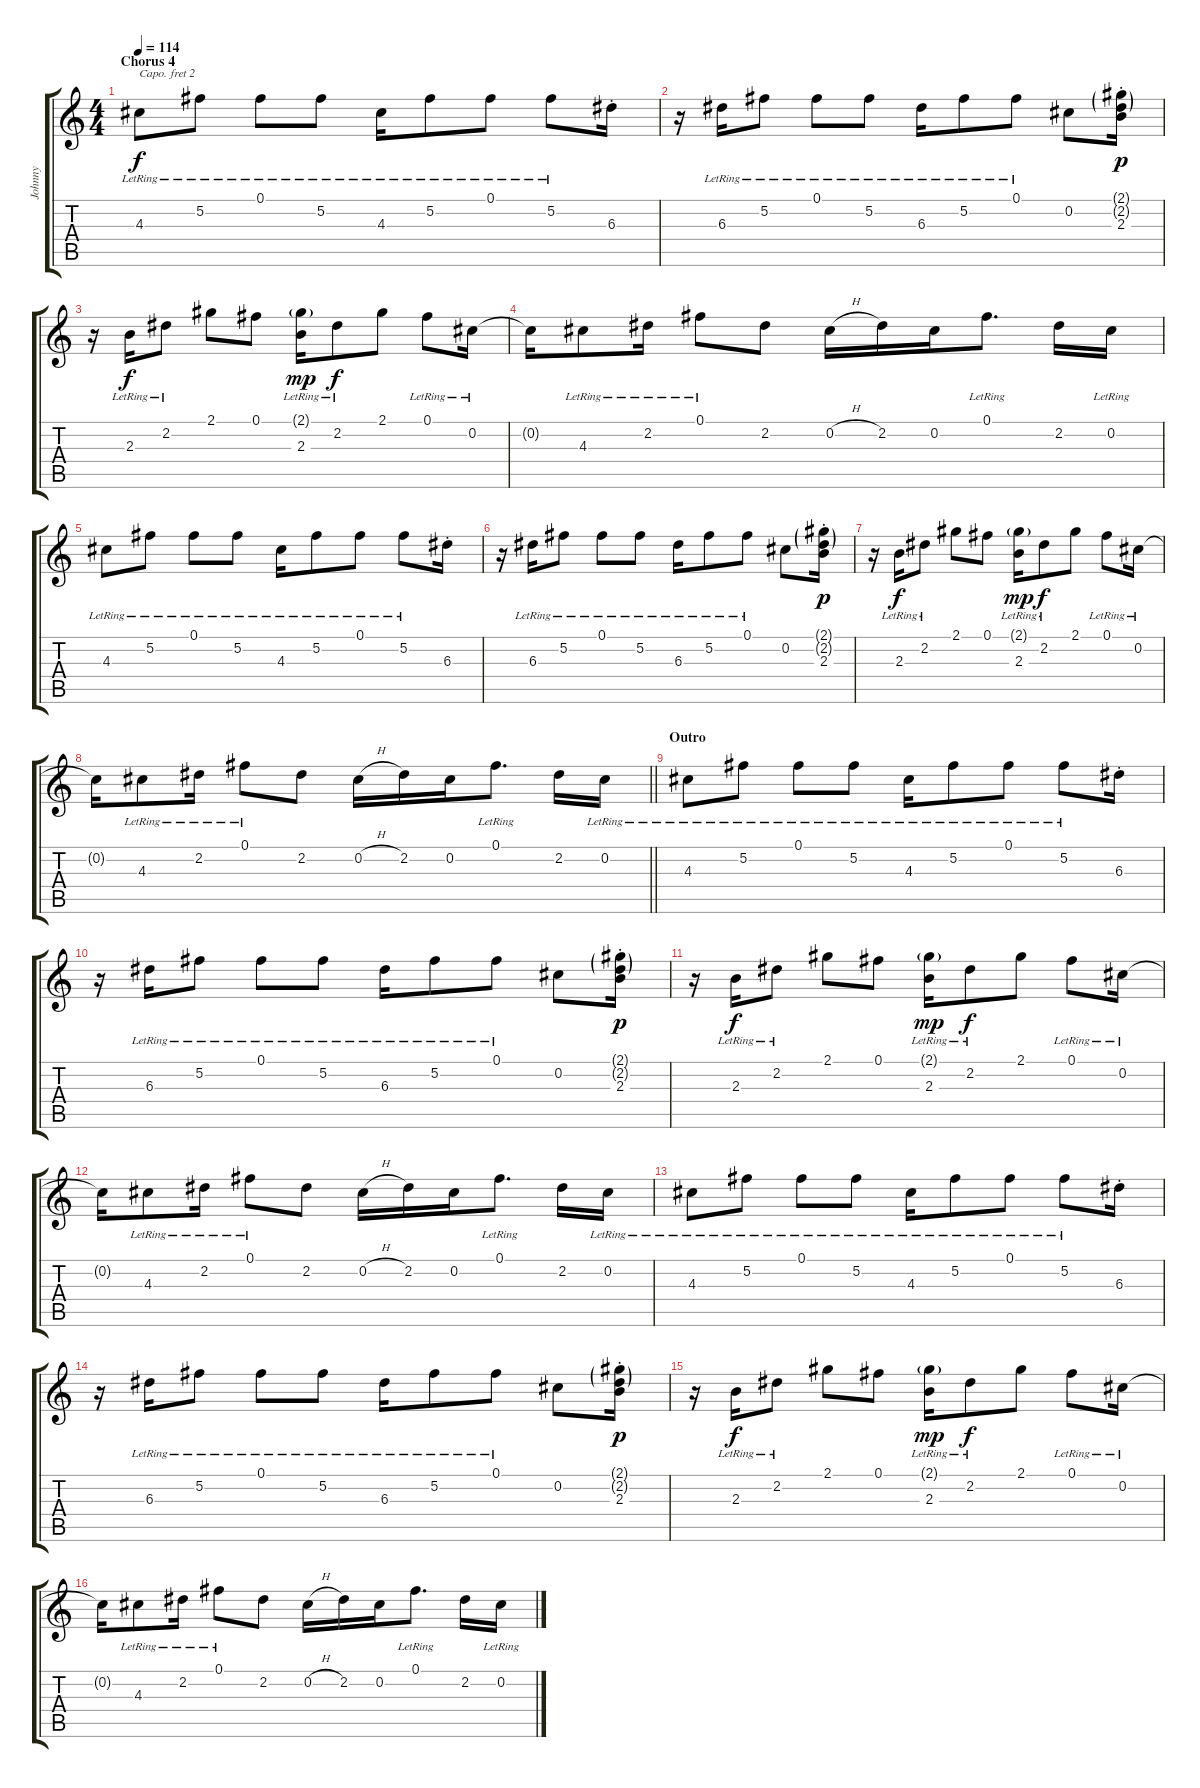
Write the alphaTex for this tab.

\track ("Johnny " "Johnny ") {instrument electricguitarjazz}
\staff {score tabs}
\capo 2
\tuning (E4 B3 G3 D3 A2 E2) {hide}
\ts (4 4)
\section ("" "Chorus 4")
\tempo 114
\clef g2
\ks c
4.3{lr}.8{dy f} 5.2{lr}.8 0.1{lr}.8 5.2{lr}.8 4.3{lr}.16 5.2{lr}.8 0.1{lr}.8 5.2{lr}.8 6.3{st}.16 |
r.16 6.3{lr}.16 5.2{lr}.8 0.1{lr}.8 5.2{lr}.8 6.3{lr}.16 5.2{lr}.8 0.1{lr}.8 0.2.8 (2.1{g} 2.2{g} 2.3{st}).16{dy p} |
r.16 2.3{lr}.16{dy f} 2.2{lr}.8 2.1.8 0.1.8 (2.1{g lr} 2.3{lr}).16{dy mp} 2.2{lr}.8{dy f} 2.1.8 0.1{lr}.8 0.2{lr}.16 |
0.2{t}.16 4.3{lr}.8 2.2{lr}.16 0.1{lr}.8 2.2.8 0.2{h}.16 2.2.16 0.2.16 0.1{lr}.8{d} 2.2.16 0.2{lr}.16 |
4.3{lr}.8 5.2{lr}.8 0.1{lr}.8 5.2{lr}.8 4.3{lr}.16 5.2{lr}.8 0.1{lr}.8 5.2{lr}.8 6.3{st}.16 |
r.16 6.3{lr}.16 5.2{lr}.8 0.1{lr}.8 5.2{lr}.8 6.3{lr}.16 5.2{lr}.8 0.1{lr}.8 0.2.8 (2.1{g} 2.2{g} 2.3{st}).16{dy p} |
r.16 2.3{lr}.16{dy f} 2.2{lr}.8 2.1.8 0.1.8 (2.1{g lr} 2.3{lr}).16{dy mp} 2.2{lr}.8{dy f} 2.1.8 0.1{lr}.8 0.2{lr}.16 |
\barLineRight lightlight
0.2{t}.16 4.3{lr}.8 2.2{lr}.16 0.1{lr}.8 2.2.8 0.2{h}.16 2.2.16 0.2.16 0.1{lr}.8{d} 2.2.16 0.2{lr}.16 |
\section ("" "Outro")
4.3{lr}.8{volume 13} 5.2{lr}.8 0.1{lr}.8 5.2{lr}.8 4.3{lr}.16 5.2{lr}.8 0.1{lr}.8 5.2{lr}.8 6.3{st}.16 |
r.16 6.3{lr}.16 5.2{lr}.8 0.1{lr}.8 5.2{lr}.8 6.3{lr}.16 5.2{lr}.8 0.1{lr}.8 0.2.8 (2.1{g} 2.2{g} 2.3{st}).16{dy p} |
r.16 2.3{lr}.16{dy f} 2.2{lr}.8 2.1.8 0.1.8 (2.1{g lr} 2.3{lr}).16{dy mp} 2.2{lr}.8{dy f} 2.1.8 0.1{lr}.8 0.2{lr}.16 |
0.2{t}.16 4.3{lr}.8 2.2{lr}.16 0.1{lr}.8 2.2.8 0.2{h}.16 2.2.16 0.2.16 0.1{lr}.8{d} 2.2.16 0.2{lr}.16 |
4.3{lr}.8 5.2{lr}.8 0.1{lr}.8 5.2{lr}.8 4.3{lr}.16 5.2{lr}.8 0.1{lr}.8 5.2{lr}.8 6.3{st}.16 |
r.16 6.3{lr}.16 5.2{lr}.8 0.1{lr}.8 5.2{lr}.8 6.3{lr}.16 5.2{lr}.8 0.1{lr}.8 0.2.8 (2.1{g} 2.2{g} 2.3{st}).16{dy p} |
r.16 2.3{lr}.16{dy f} 2.2{lr}.8 2.1.8 0.1.8 (2.1{g lr} 2.3{lr}).16{dy mp} 2.2{lr}.8{dy f} 2.1.8 0.1{lr}.8 0.2{lr}.16 |
0.2{t}.16 4.3{lr}.8 2.2{lr}.16 0.1{lr}.8 2.2.8 0.2{h}.16 2.2.16 0.2.16 0.1{lr}.8{d} 2.2.16 0.2{lr}.16
